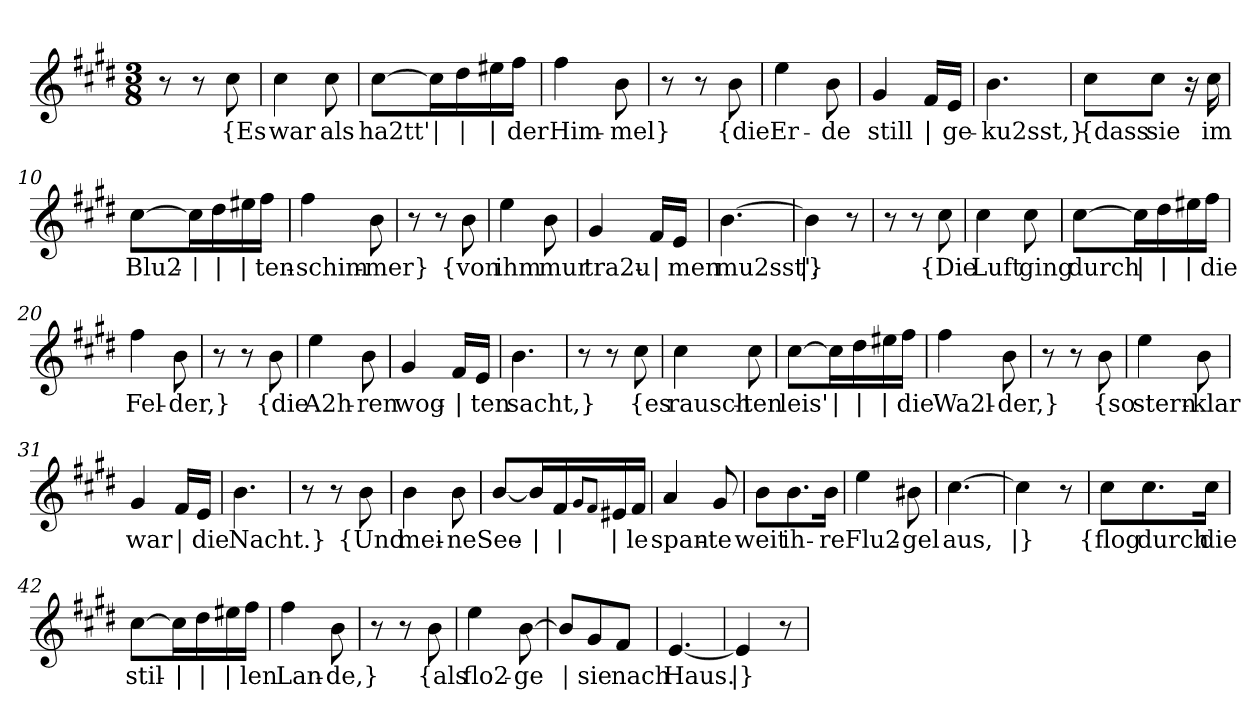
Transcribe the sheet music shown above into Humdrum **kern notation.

**kern	**text
*part1	*part1
*staff1	*staff1
*clefG2	*
*k[f#c#g#d#]	*
*M3/8	*
=1	=1
8r	.
8r	.
!	!LO:LY:b
8cc#\	{Es
=2	=2
!	!LO:LY:b
4cc#\	war
!	!LO:LY:b
8cc#\	als
=3	=3
!	!LO:LY:b
[8cc#\L	ha2tt'
!	!LO:LY:b
16cc#\L]	|
!	!LO:LY:b
16dd#\	|
!	!LO:LY:b
16ee#X\	|
!	!LO:LY:b
16ff#\JJ	der
=4	=4
!	!LO:LY:b
4ff#\	Him-
!	!LO:LY:b
8b\	-mel}
=5	=5
8r	.
8r	.
!	!LO:LY:b
8b\	{die
=6	=6
!	!LO:LY:b
4ee\	Er-
!	!LO:LY:b
8b\	-de
=7	=7
!	!LO:LY:b
4g#/	still
!	!LO:LY:b
16f#/LL	|
!	!LO:LY:b
16e/JJ	ge-
=8	=8
!	!LO:LY:b
4.b\	-ku2sst,}
=9	=9
!	!LO:LY:b
8cc#\L	{dass
!	!LO:LY:b
8cc#\J	sie
16r	.
!	!LO:LY:b
16cc#\	im
!!LO:LB:g=z
=10	=10
!	!LO:LY:b
[8cc#\L	Blu2-
!	!LO:LY:b
16cc#\L]	|
!	!LO:LY:b
16dd#\	|
!	!LO:LY:b
16ee#X\	|
!	!LO:LY:b
16ff#\JJ	-ten-
=11	=11
!	!LO:LY:b
4ff#\	-schim-
!	!LO:LY:b
8b\	-mer}
=12	=12
8r	.
8r	.
!	!LO:LY:b
8b\	{von
=13	=13
!	!LO:LY:b
4ee\	ihm
!	!LO:LY:b
8b\	mur
=14	=14
!	!LO:LY:b
4g#/	tra2u-
!	!LO:LY:b
16f#/LL	|
!	!LO:LY:b
16e/JJ	-men
=15	=15
!	!LO:LY:b
[4.b\	mu2sst'.
=16	=16
!	!LO:LY:b
4b\]	|}
8r	.
=17	=17
8r	.
8r	.
!	!LO:LY:b
8cc#\	{Die
=18	=18
!	!LO:LY:b
4cc#\	Luft
!	!LO:LY:b
8cc#\	ging
!!LO:LB:g=z
=19	=19
!	!LO:LY:b
[8cc#\L	durch
!	!LO:LY:b
16cc#\L]	|
!	!LO:LY:b
16dd#\	|
!	!LO:LY:b
16ee#X\	|
!	!LO:LY:b
16ff#\JJ	die
=20	=20
!	!LO:LY:b
4ff#\	Fel-
!	!LO:LY:b
8b\	-der,}
=21	=21
8r	.
8r	.
!	!LO:LY:b
8b\	{die
=22	=22
!	!LO:LY:b
4ee\	A2h-
!	!LO:LY:b
8b\	-ren
=23	=23
!	!LO:LY:b
4g#/	wog-
!	!LO:LY:b
16f#/LL	|
!	!LO:LY:b
16e/JJ	-ten
=24	=24
!	!LO:LY:b
4.b\	sacht,}
=25	=25
8r	.
8r	.
!	!LO:LY:b
8cc#\	{es
=26	=26
!	!LO:LY:b
4cc#\	rausch-
!	!LO:LY:b
8cc#\	-ten
=27	=27
!	!LO:LY:b
[8cc#\L	leis'
!	!LO:LY:b
16cc#\L]	|
!	!LO:LY:b
16dd#\	|
!	!LO:LY:b
16ee#X\	|
!	!LO:LY:b
16ff#\JJ	die
!!LO:LB:g=z
=28	=28
!	!LO:LY:b
4ff#\	Wa2l-
!	!LO:LY:b
8b\	-der,}
=29	=29
8r	.
8r	.
!	!LO:LY:b
8b\	{so
=30	=30
!	!LO:LY:b
4ee\	stern-
!	!LO:LY:b
8b\	-klar
=31	=31
!	!LO:LY:b
4g#/	war
!	!LO:LY:b
16f#/LL	|
!	!LO:LY:b
16e/JJ	die
=32	=32
!	!LO:LY:b
4.b\	Nacht.}
=33	=33
8r	.
8r	.
!	!LO:LY:b
8b\	{Und
=34	=34
!	!LO:LY:b
4b\	mei-
!	!LO:LY:b
8b\	-ne
=35	=35
!	!LO:LY:b
[8b/L	See-
!	!LO:LY:b
16b/L]	|
!	!LO:LY:b
16f#/	|
8qg#/L	.
8qf#/J	.
!	!LO:LY:b
16e#X/	|
!	!LO:LY:b
16f#/JJ	-le
=36	=36
!	!LO:LY:b
4a/	span-
!	!LO:LY:b
8g#/	-te
!!LO:LB:g=z
=37	=37
!	!LO:LY:b
8b\L	weit
!	!LO:LY:b
8.b\	ih-
!	!LO:LY:b
16b\Jk	-re
=38	=38
!	!LO:LY:b
4ee\	Flu2-
!	!LO:LY:b
8b#X\	-gel
=39	=39
!	!LO:LY:b
[4.cc#\	aus,
=40	=40
!	!LO:LY:b
4cc#\]	|}
8r	.
=41	=41
!	!LO:LY:b
8cc#\L	{flog
!	!LO:LY:b
8.cc#\	durch
!	!LO:LY:b
16cc#\Jk	die
=42	=42
!	!LO:LY:b
[8cc#\L	stil-
!	!LO:LY:b
16cc#\L]	|
!	!LO:LY:b
16dd#\	|
!	!LO:LY:b
16ee#X\	|
!	!LO:LY:b
16ff#\JJ	-len
=43	=43
!	!LO:LY:b
4ff#\	Lan-
!	!LO:LY:b
8b\	-de,}
=44	=44
8r	.
8r	.
!	!LO:LY:b
8b\	{als
=45	=45
!	!LO:LY:b
4ee\	flo2-
!	!LO:LY:b
[8b\	-ge
!!LO:LB:g=z
=46	=46
!	!LO:LY:b
8b/L]	|
!	!LO:LY:b
8g#/	sie
!	!LO:LY:b
8f#/J	nach
=47	=47
!	!LO:LY:b
[4.e/	Haus.
=48	=48
!	!LO:LY:b
4e/]	|}
8r	.
=	=
*-	*-
